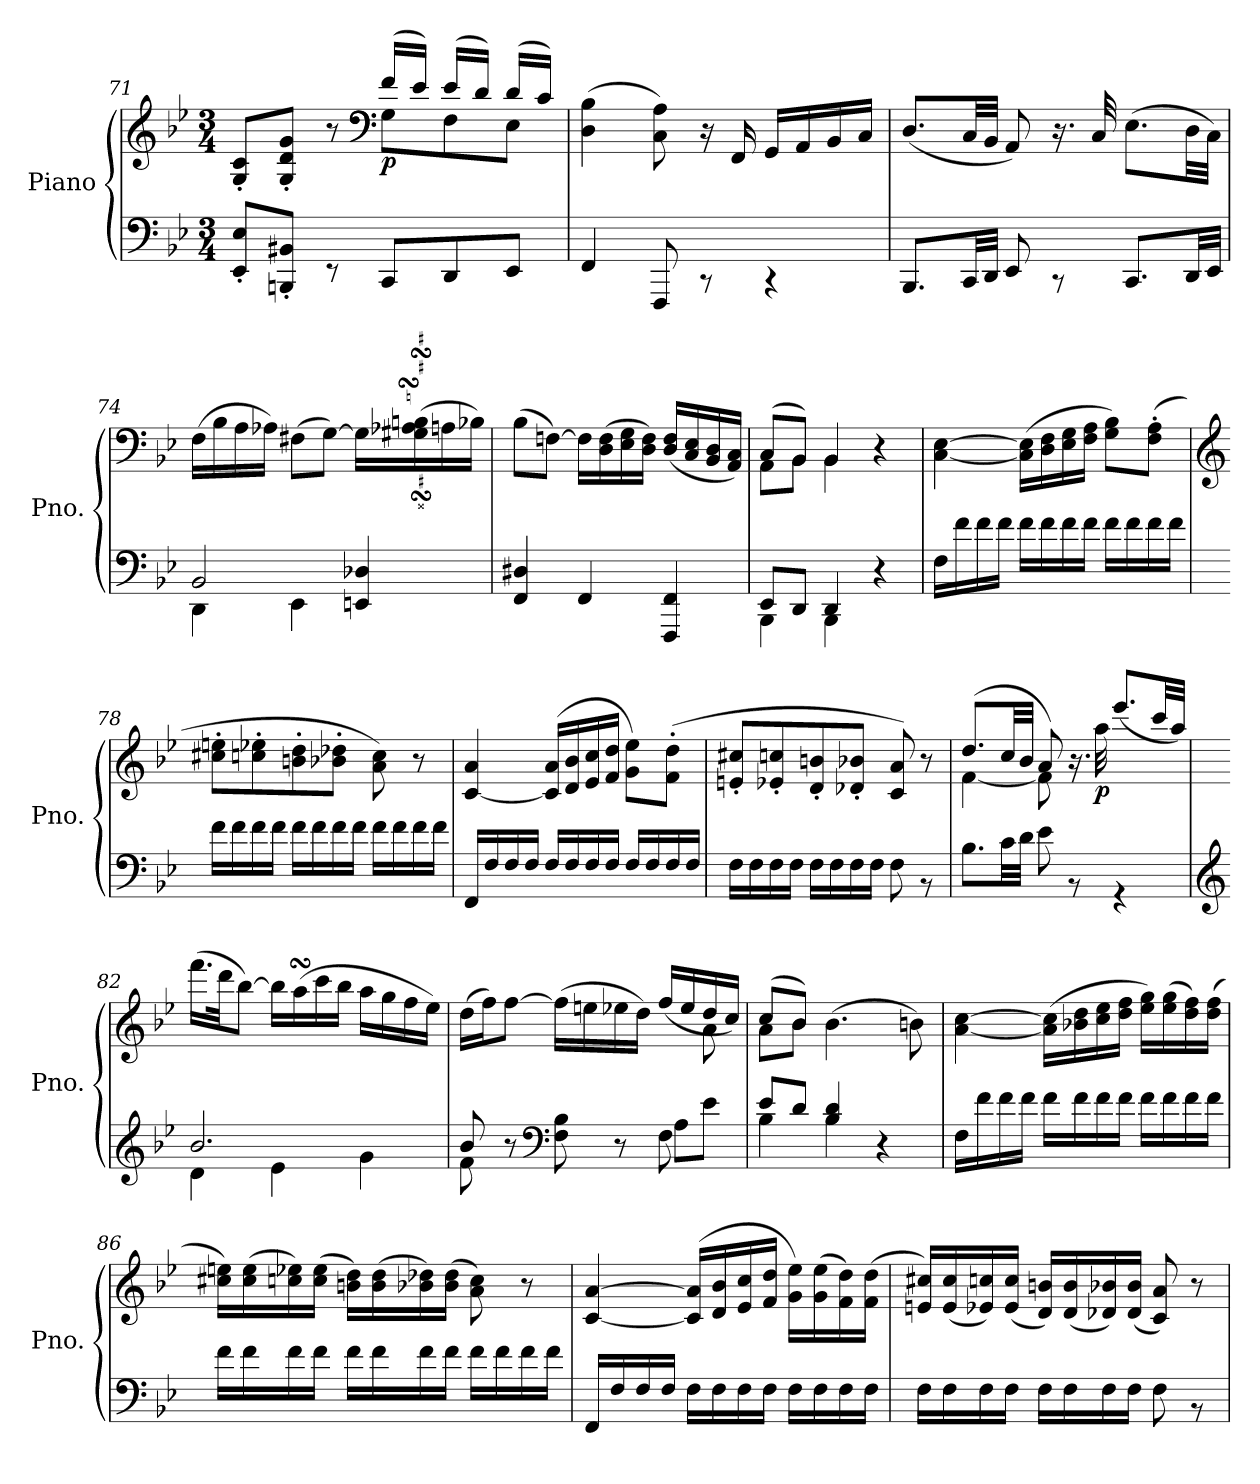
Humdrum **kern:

**kern	**kern	**dynam
*part1	*part1	*part1
*staff2	*staff1	*staff1/2
*I"Piano	*	*
*I'Pno.	*	*
*clefF4	*clefG2	*
*k[b-e-]	*k[b-e-]	*
*M3/4	*M3/4	*
=71	=71	=71
*^	*^	*
2.ryy	8EE-/' 8E-/'L	8G/' 8c/'L	4.ryy	.
.	8BBBn/' 8BB#X/'J	8G/' 8d/' 8g/'J	.	.
.	8r	8r	.	.
*	*	*clefF4	*	*
!	!	!	!	!LO:DY:b
.	8CC/L	(>16f/LL	8G\L	p
.	.	16e-/JJ)	.	.
.	8DD/	(>16e-/LL	8F\	.
.	.	16d/JJ)	.	.
.	8EE-/J	(>16d/LL	8E-\J	.
.	.	16c/JJ)	.	.
*	*	*v	*v	*
=72	=72	=72	=72
2.ryy	4FF/	(>4D\ 4B-\	.
.	8FFF/	8C\ 8A\)	.
.	8r	16r	.
.	.	16FF/	.
.	4r	16GG/LL	.
.	.	16AA/	.
.	.	16BB-/	.
.	.	16C/JJ	.
=73	=73	=73	=73
2.ryy	8.BBB-/L	(<8.D/L	.
.	32CC/LL	32C/LL	.
.	32DD/JJJ	32BB-/JJJ	.
.	8EE-/	8AA/)	.
.	8r	16.r	.
.	.	32C/	.
.	8.CC</L	(>8.E-\L	.
.	32DD/LL	32D\LL	.
.	32EE-/JJJ	32C\JJJ)	.
=74	=74	=74	=74
4DD\	2BB-/	(>16F\LL	.
.	.	16B-\	.
.	.	16A\	.
.	.	16A-X\JJ)	.
4EE-\	.	(>8F#X\L	.
.	.	[8G\J)	.
4ryy	4EEn/ 4D-X/	16G\LL]	.
.	.	(>16G#X\sSSs 16A-\sSSs 16Bn\sSSs	.
.	.	16An\	.
.	.	16B-X\JJ)	.
=75	=75	=75	=75
2.ryy	4FF/ 4D#X/	(>8B-\L	.
.	.	[8Fn\J)	.
.	4FF/	16F\LL]	.
.	.	(>16D\ 16F\	.
.	.	16E-\ 16G\	.
.	.	16D\ 16F\JJ)	.
.	4FFF/ 4FF/	(<16D/ 16F/LL	.
.	.	16C/ 16E-/	.
.	.	16BB-/ 16D/	.
.	.	16AA/ 16C/JJ)	.
=76	=76	=76	=76
*	*	*^	*
4BBB-<<\	8EE-/L	(>8C/L	8AA\L	.
.	8DD</J	8BB-/J)	8BB-\J	.
4BBB-\	4DD/	4BB-/	4BB-\	.
4ryy	4r	4r	4ryy	.
*	*	*v	*v	*
=77	=77	=77	=77
2.ryy	16F\LL	[4C\ [4E-\	.
.	16f\	.	.
.	16f\	.	.
.	16f\JJ	.	.
.	16f\LL	(>16C\] 16E-\]LL	.
.	16f\	16D\ 16F\	.
.	16f\	16E-\ 16G\	.
.	16f\JJ	16F\ 16A\JJ	.
.	16f\LL	8G\ 8B-\L)	.
.	16f\	.	.
.	16f\	(>8F\' 8A\'J	.
.	16f\JJ	.	.
=78	=78	=78	=78
*	*	*clefG2	*
2.ryy	16f\LL	8cc#X\' 8een\'L	.
.	16f\	.	.
.	16f\	8ccn\' 8ee-X\'	.
.	16f\JJ	.	.
.	16f\LL	8bn\' 8dd\'	.
.	16f\	.	.
.	16f\	8b-X\' 8dd-X\'J	.
.	16f\JJ	.	.
.	16f\LL	8a\ 8cc\)	.
.	16f\	.	.
.	16f\	8r	.
.	16f\JJ	.	.
=79	=79	=79	=79
2.ryy	16FF/LL	[4c/ 4a/	.
.	16F/	.	.
.	16F/	.	.
.	16F/JJ	.	.
.	16F/LL	(>16c/] 16a/LL	.
.	16F/	16d/ 16b-/	.
.	16F/	16e-/ 16cc/	.
.	16F/JJ	16f/ 16dd/JJ	.
.	16F/LL	8g\ 8ee-\L)	.
.	16F/	.	.
.	16F/	(>8f\' 8dd\'J	.
.	16F/JJ	.	.
=80	=80	=80	=80
2.ryy	16F\LL	8en/' 8cc#X/'L	.
.	16F\	.	.
.	16F\	8e-X/' 8ccn/'	.
.	16F\JJ	.	.
.	16F\LL	8d/' 8bn/'	.
.	16F\	.	.
.	16F\	8d-X/' 8b-X/'J	.
.	16F\JJ	.	.
.	8F\	8c/ 8a/)	.
.	8r	8r	.
=81	=81	=81	=81
*	*	*^	*
2.ryy	8.B-\L	(>8.dd/L	[4f\	.
.	32c\LL	32cc/LL	.	.
.	32d\JJJ	32b-/JJJ	.	.
.	8e-\	8a/)	8f\]	.
.	8r	16.r	4.ryy	.
!	!	!	!	!LO:DY:b
.	.	32aa\	.	p
.	4r	(>8.eee-/L	.	.
.	.	32ccc/LL	.	.
.	.	32aa/JJJ)	.	.
*	*	*v	*v	*
=82	=82	=82	=82
*clefG2	*	*	*
2.b-/	4d\	(>16.fff\LL	.
.	.	32ddd\JK	.
.	.	[8bb-\J)	.
.	4e-\	16bb-\LL]	.
.	.	(>16aasSsS\	.
.	.	16ccc\	.
.	.	16bb-\JJ	.
.	4g\	16aa\LL	.
.	.	16gg\	.
.	.	16ff\	.
.	.	16ee-\JJ)	.
=83	=83	=83	=83
*	*	*^	*
8f\	8b-/	(>16dd\LL	8ryy	.
.	.	16ff\J)	.	.
*	*	*v	*v	*
4.ryy	8r	[8ff\J	.
*clefF4	*	*	*
.	8F\ 8B-\	(>16ff\LL]	.
.	.	16een\	.
.	8r	16ee-X\	.
.	.	16dd\JJ)	.
8F\	8A\L	(>16ff/LL	.
.	.	16ee-/	.
*	*	*^	*
8ryy	8e-\J	16dd/	8a\	.
.	.	16cc/JJ)	.	.
=84	=84	=84	=84	=84
4B-\	8e-/L	(>8cc/L	8a\L	.
.	8d/J	8b-/J)	8b-\J	.
4B-\	4B-/ 4d/	(>4.b-\	2ryy	.
4ryy	4r	.	.	.
.	.	8bn\)	.	.
*	*	*v	*v	*
=85	=85	=85	=85
2.ryy	16F\LL	[4a\ [4cc\	.
.	16f\	.	.
.	16f\	.	.
.	16f\JJ	.	.
.	16f\LL	(>16a\] 16cc\]LL	.
.	16f\	16b-X\ 16dd\	.
.	16f\	16cc\ 16ee-\	.
.	16f\JJ	16dd\ 16ff\JJ	.
.	16f\LL	16ee-\ 16gg\LL)	.
.	16f\	(>16ee-\ 16gg\	.
.	16f\	16dd\ 16ff\)	.
.	16f\JJ	(>16dd\ 16ff\JJ	.
=86	=86	=86	=86
2.ryy	16f\LL	16cc#X\ 16een\LL)	.
.	16f\	(>16cc#\ 16ee\	.
.	16f\	16ccn\ 16ee-X\)	.
.	16f\JJ	(>16cc\ 16ee-\JJ	.
.	16f\LL	16bn\ 16dd\LL)	.
.	16f\	(>16b\ 16dd\	.
.	16f\	16b-X\ 16dd-X\)	.
.	16f\JJ	(>16b-\ 16dd-\JJ	.
.	16f\LL	8a\ 8cc\)	.
.	16f\	.	.
.	16f\	8r	.
.	16f\JJ	.	.
=87	=87	=87	=87
2.ryy	16FF/LL	[4c/ [4a/	.
.	16F/	.	.
.	16F/	.	.
.	16F/JJ	.	.
.	16F\LL	(>16c/] 16a/]LL	.
.	16F\	16d/ 16b-/	.
.	16F\	16e-/ 16cc/	.
.	16F\JJ	16f/ 16dd/JJ	.
.	16F\LL	16g\ 16ee-\LL)	.
.	16F\	(>16g\ 16ee-\	.
.	16F\	16f\ 16dd\)	.
.	16F\JJ	(>16f\ 16dd\JJ	.
=88	=88	=88	=88
2.ryy	16F\LL	16en/ 16cc#X/LL)	.
.	16F\	(<16e/ 16cc#/	.
.	16F\	16e-X/ 16ccn/)	.
.	16F\JJ	(<16e-/ 16cc/JJ	.
.	16F\LL	16d/ 16bn/LL)	.
.	16F\	(<16d/ 16b/	.
.	16F\	16d-X/ 16b-X/)	.
.	16F\JJ	(<16d-/ 16b-/JJ	.
.	8F\	8c/ 8a/)	.
.	8r	8r	.
*v	*v	*	*
=	=	=
*-	*-	*-
